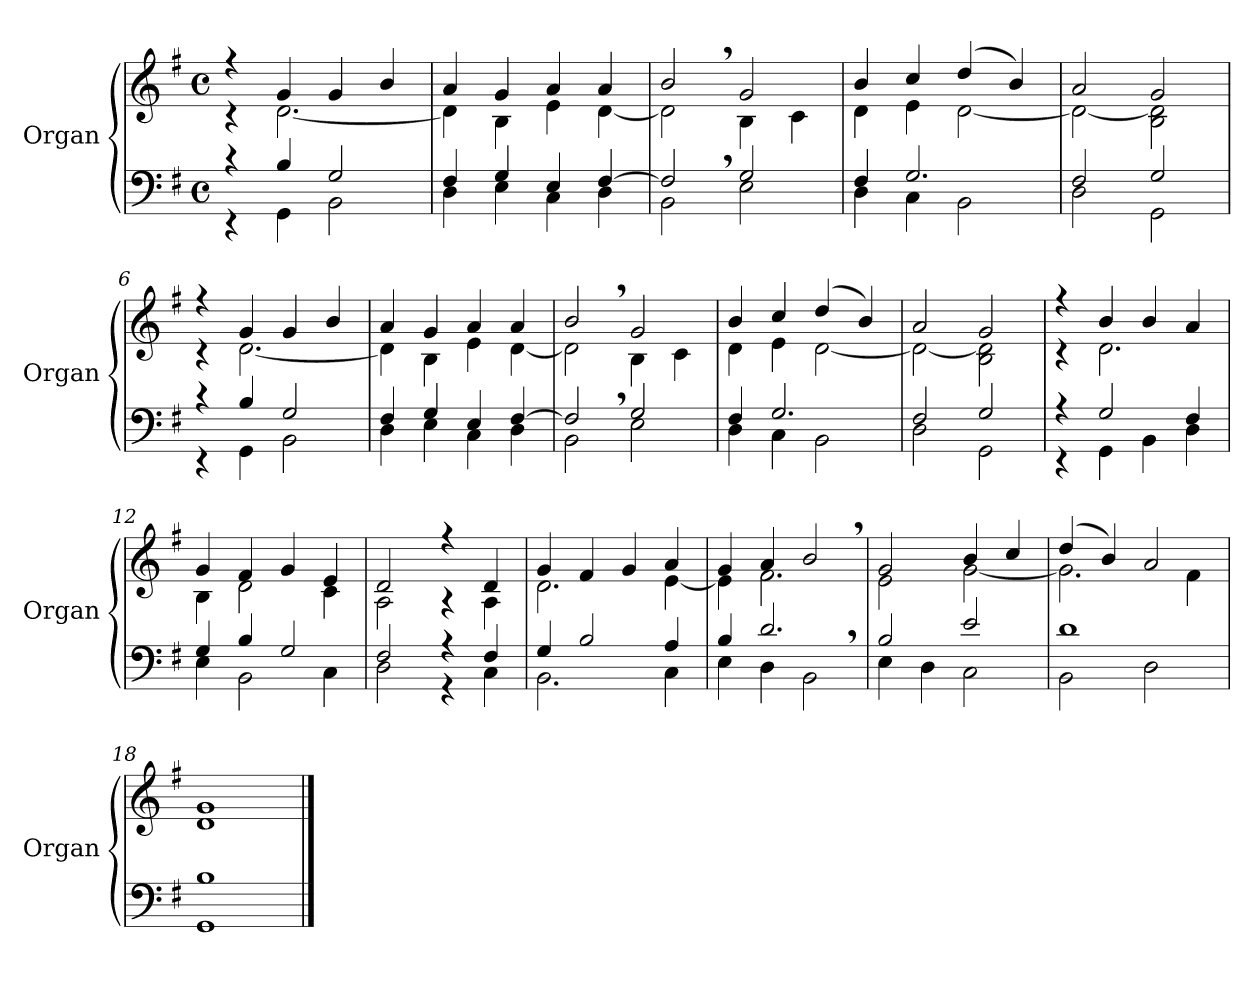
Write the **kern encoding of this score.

**kern	**kern
*part1	*part1
*staff2	*staff1
*I"Organ	*
*I'Organ	*
*clefF4	*clefG2
*k[f#]	*k[f#]
*M4/4	*M4/4
*met(c)	*met(c)
=1	=1
*^	*^
4r	4r	4r	4r
4B/	4GG\	4g/	[<2.d\
2G/	2BB\	4g/	.
.	.	4b/	.
=2	=2	=2	=2
4F#/	4D\	4a/	4d\]
4G/	4E\	4g/	4B\
4E/	4C\	4a/	4e\
[>4F#/	4D\	4a/	[<4d\
=3	=3	=3	=3
2F#,/]	2BB\	2b,/	2d\]
2G/	2E\	2g/	4B\
.	.	.	4c\
=4	=4	=4	=4
4F#/	4D\	4b/	4d\
2.G/	4C\	4cc/	4e\
.	2BB\	(>4dd/	[<2d\
.	.	4b/)	.
=5	=5	=5	=5
2F#/	2D\	2a/	2d\_
2G/	2GG\	2g/	2B\ 2d\]
=6	=6	=6	=6
4r	4r	4r	4r
4B/	4GG\	4g/	[<2.d\
2G/	2BB\	4g/	.
.	.	4b/	.
=7	=7	=7	=7
4F#/	4D\	4a/	4d\]
4G/	4E\	4g/	4B\
4E/	4C\	4a/	4e\
[>4F#/	4D\	4a/	[<4d\
=8	=8	=8	=8
2F#,/]	2BB\	2b,/	2d\]
2G/	2E\	2g/	4B\
.	.	.	4c\
=9	=9	=9	=9
4F#/	4D\	4b/	4d\
2.G/	4C\	4cc/	4e\
.	2BB\	(>4dd/	[<2d\
.	.	4b/)	.
=10	=10	=10	=10
2F#/	2D\	2a/	2d\_<
2G/	2GG\	2g/	2B\ 2d\]
=11	=11	=11	=11
4r	4r	4r	4r
2G/	4GG\	4b/	2.d\
.	4BB\	4b/	.
4F#/	4D\	4a/	.
=12	=12	=12	=12
4G/	4E\	4g/	4B\
4B/	2BB\	4f#/	2d\
2G/	.	4g/	.
.	4C\	4e/	4c\
=13	=13	=13	=13
2F#/	2D\	2d/	2A\
4r	4r	4r	4r
4F#/	4C\	4d/	4A\
=14	=14	=14	=14
4G/	2.BB\	4g/	2.d\
2B/	.	4f#/	.
.	.	4g/	.
4A/	4C\	4a/	[<4e\
=15	=15	=15	=15
4B/	4E\	4g/	4e\]
2.d,/	4D\	4a/	2.f#\
.	2BB\	2b,/	.
=16	=16	=16	=16
2B/	4E\	2g/	2e\
.	4D\	.	.
2e/	2C\	4b/	[<2g\
.	.	4cc/	.
=17	=17	=17	=17
1d	2BB\	(>4dd/	2.g\]
.	.	4b/)	.
.	2D\	2a/	.
.	.	.	4f#\
=18	=18	=18	=18
1B	1GG	1g	1d
*v	*v	*	*
*	*v	*v
==	==
*-	*-
